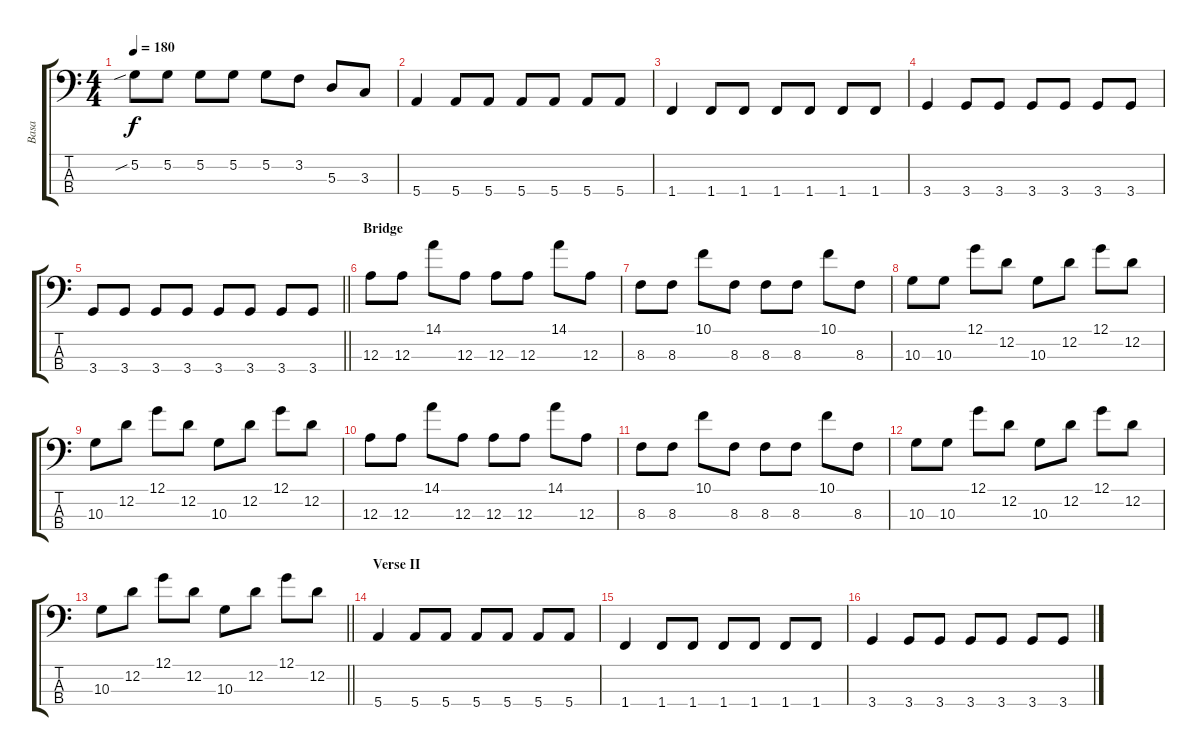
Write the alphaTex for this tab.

\track ("Basa" "Basa") {instrument electricbasspick}
\staff {score tabs}
\tuning (G2 D2 A1 E1) {hide}
\ts (4 4)
\tempo 180
\clef f4
\ks c
5.2{sib}.8{dy f} 5.2.8 5.2.8 5.2.8 5.2.8 3.2.8 5.3.8 3.3.8 |
5.4.4 5.4.8 5.4.8 5.4.8 5.4.8 5.4.8 5.4.8 |
1.4.4 1.4.8 1.4.8 1.4.8 1.4.8 1.4.8 1.4.8 |
3.4.4 3.4.8 3.4.8 3.4.8 3.4.8 3.4.8 3.4.8 |
\barLineRight lightlight
3.4.8 3.4.8 3.4.8 3.4.8 3.4.8 3.4.8 3.4.8 3.4.8 |
\section ("" "Bridge")
12.3.8 12.3.8 14.1.8 12.3.8 12.3.8 12.3.8 14.1.8 12.3.8 |
8.3.8 8.3.8 10.1.8 8.3.8 8.3.8 8.3.8 10.1.8 8.3.8 |
10.3.8 10.3.8 12.1.8 12.2.8 10.3.8 12.2.8 12.1.8 12.2.8 |
10.3.8 12.2.8 12.1.8 12.2.8 10.3.8 12.2.8 12.1.8 12.2.8 |
12.3.8 12.3.8 14.1.8 12.3.8 12.3.8 12.3.8 14.1.8 12.3.8 |
8.3.8 8.3.8 10.1.8 8.3.8 8.3.8 8.3.8 10.1.8 8.3.8 |
10.3.8 10.3.8 12.1.8 12.2.8 10.3.8 12.2.8 12.1.8 12.2.8 |
\barLineRight lightlight
10.3.8 12.2.8 12.1.8 12.2.8 10.3.8 12.2.8 12.1.8 12.2.8 |
\section ("" "Verse II")
5.4.4 5.4.8 5.4.8 5.4.8 5.4.8 5.4.8 5.4.8 |
1.4.4 1.4.8 1.4.8 1.4.8 1.4.8 1.4.8 1.4.8 |
3.4.4 3.4.8 3.4.8 3.4.8 3.4.8 3.4.8 3.4.8
